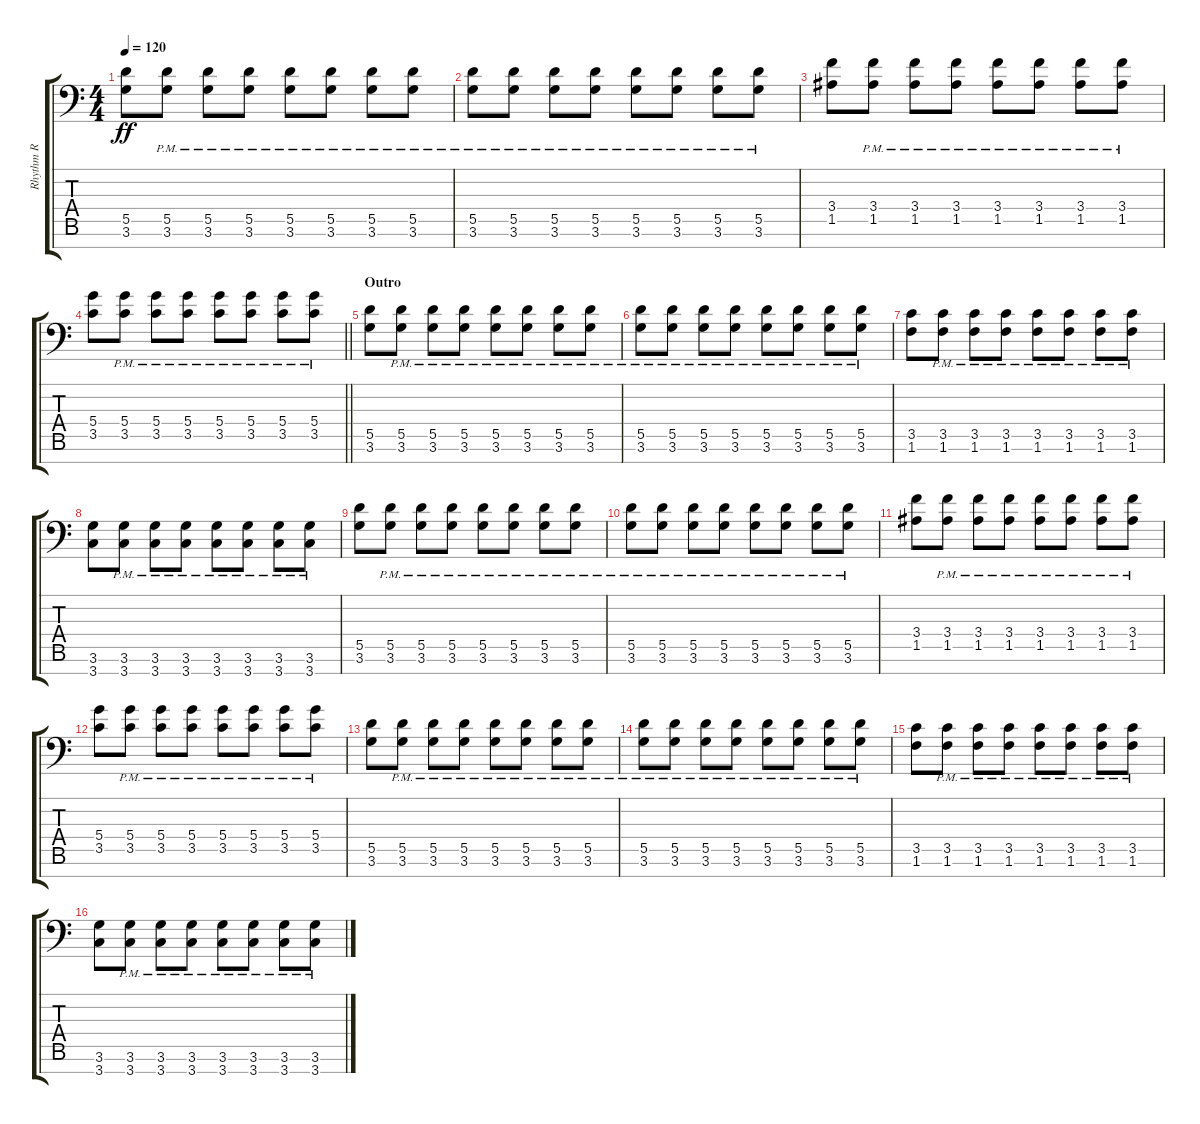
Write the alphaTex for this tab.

\track ("Rhythm R" "Rhythm R") {instrument overdrivenguitar}
\staff {score tabs}
\tuning (E4 B3 G3 D3 A2 E2 A1) {hide}
\ts (4 4)
\tempo 120
\clef f4
\ks c
(5.5 3.6).8{dy ff} (5.5{pm} 3.6{pm}).8 (5.5{pm} 3.6{pm}).8 (5.5{pm} 3.6{pm}).8 (5.5{pm} 3.6{pm}).8 (5.5{pm} 3.6{pm}).8 (5.5{pm} 3.6{pm}).8 (5.5{pm} 3.6{pm}).8 |
(5.5{pm} 3.6{pm}).8 (5.5{pm} 3.6{pm}).8 (5.5{pm} 3.6{pm}).8 (5.5{pm} 3.6{pm}).8 (5.5{pm} 3.6{pm}).8 (5.5{pm} 3.6{pm}).8 (5.5{pm} 3.6{pm}).8 (5.5{pm} 3.6{pm}).8 |
(3.4 1.5).8 (3.4{pm} 1.5{pm}).8 (3.4{pm} 1.5{pm}).8 (3.4{pm} 1.5{pm}).8 (3.4{pm} 1.5{pm}).8 (3.4{pm} 1.5{pm}).8 (3.4{pm} 1.5{pm}).8 (3.4{pm} 1.5{pm}).8 |
\barLineRight lightlight
(5.4 3.5).8 (5.4{pm} 3.5{pm}).8 (5.4{pm} 3.5{pm}).8 (5.4{pm} 3.5{pm}).8 (5.4{pm} 3.5{pm}).8 (5.4{pm} 3.5{pm}).8 (5.4{pm} 3.5{pm}).8 (5.4{pm} 3.5{pm}).8 |
\section ("" "Outro")
(5.5 3.6).8 (5.5{pm} 3.6{pm}).8 (5.5{pm} 3.6{pm}).8 (5.5{pm} 3.6{pm}).8 (5.5{pm} 3.6{pm}).8 (5.5{pm} 3.6{pm}).8 (5.5{pm} 3.6{pm}).8 (5.5{pm} 3.6{pm}).8 |
(5.5{pm} 3.6{pm}).8 (5.5{pm} 3.6{pm}).8 (5.5{pm} 3.6{pm}).8 (5.5{pm} 3.6{pm}).8 (5.5{pm} 3.6{pm}).8 (5.5{pm} 3.6{pm}).8 (5.5{pm} 3.6{pm}).8 (5.5{pm} 3.6{pm}).8 |
(3.5 1.6).8 (3.5{pm} 1.6{pm}).8 (3.5{pm} 1.6{pm}).8 (3.5{pm} 1.6{pm}).8 (3.5{pm} 1.6{pm}).8 (3.5{pm} 1.6{pm}).8 (3.5{pm} 1.6{pm}).8 (3.5 1.6{pm}).8 |
(3.6 3.7).8 (3.6{pm} 3.7{pm}).8 (3.6{pm} 3.7{pm}).8 (3.6{pm} 3.7{pm}).8 (3.6{pm} 3.7{pm}).8 (3.6{pm} 3.7{pm}).8 (3.6{pm} 3.7{pm}).8 (3.6{pm} 3.7{pm}).8 |
(5.5 3.6).8 (5.5{pm} 3.6{pm}).8 (5.5{pm} 3.6{pm}).8 (5.5{pm} 3.6{pm}).8 (5.5{pm} 3.6{pm}).8 (5.5{pm} 3.6{pm}).8 (5.5{pm} 3.6{pm}).8 (5.5{pm} 3.6{pm}).8 |
(5.5{pm} 3.6{pm}).8 (5.5{pm} 3.6{pm}).8 (5.5{pm} 3.6{pm}).8 (5.5{pm} 3.6{pm}).8 (5.5{pm} 3.6{pm}).8 (5.5{pm} 3.6{pm}).8 (5.5{pm} 3.6{pm}).8 (5.5{pm} 3.6{pm}).8 |
(3.4 1.5).8 (3.4{pm} 1.5{pm}).8 (3.4{pm} 1.5{pm}).8 (3.4{pm} 1.5{pm}).8 (3.4{pm} 1.5{pm}).8 (3.4{pm} 1.5{pm}).8 (3.4{pm} 1.5{pm}).8 (3.4{pm} 1.5{pm}).8 |
(5.4 3.5).8 (5.4{pm} 3.5{pm}).8 (5.4{pm} 3.5{pm}).8 (5.4{pm} 3.5{pm}).8 (5.4{pm} 3.5{pm}).8 (5.4{pm} 3.5{pm}).8 (5.4{pm} 3.5{pm}).8 (5.4{pm} 3.5{pm}).8 |
(5.5 3.6).8 (5.5{pm} 3.6{pm}).8 (5.5{pm} 3.6{pm}).8 (5.5{pm} 3.6{pm}).8 (5.5{pm} 3.6{pm}).8 (5.5{pm} 3.6{pm}).8 (5.5{pm} 3.6{pm}).8 (5.5{pm} 3.6{pm}).8 |
(5.5{pm} 3.6{pm}).8 (5.5{pm} 3.6{pm}).8 (5.5{pm} 3.6{pm}).8 (5.5{pm} 3.6{pm}).8 (5.5{pm} 3.6{pm}).8 (5.5{pm} 3.6{pm}).8 (5.5{pm} 3.6{pm}).8 (5.5{pm} 3.6{pm}).8 |
(3.5 1.6).8 (3.5{pm} 1.6{pm}).8 (3.5{pm} 1.6{pm}).8 (3.5{pm} 1.6{pm}).8 (3.5{pm} 1.6{pm}).8 (3.5{pm} 1.6{pm}).8 (3.5{pm} 1.6{pm}).8 (3.5 1.6{pm}).8 |
(3.6 3.7).8 (3.6{pm} 3.7{pm}).8 (3.6{pm} 3.7{pm}).8 (3.6{pm} 3.7{pm}).8 (3.6{pm} 3.7{pm}).8 (3.6{pm} 3.7{pm}).8 (3.6{pm} 3.7{pm}).8 (3.6{pm} 3.7{pm}).8
